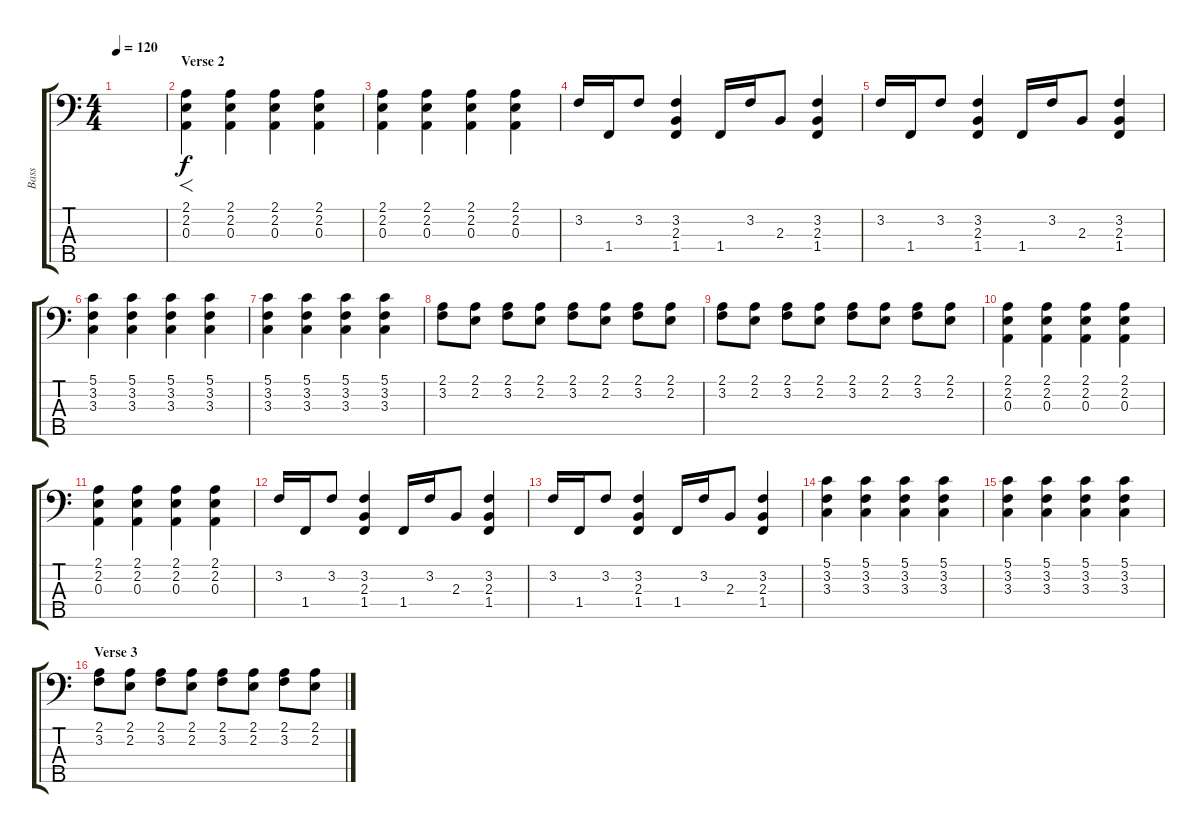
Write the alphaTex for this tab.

\track ("Bass" "Bass") {instrument electricbassfinger}
\staff {score tabs}
\tuning (G2 D2 A1 E1 B0) {hide}
\ts (4 4)
\tempo 120
\clef f4
\ks c
|
\section ("" "Verse 2")
(2.1 2.2 0.3).4{f} (2.1 2.2 0.3).4 (2.1 2.2 0.3).4 (2.1 2.2 0.3).4 |
(2.1 2.2 0.3).4 (2.1 2.2 0.3).4 (2.1 2.2 0.3).4 (2.1 2.2 0.3).4 |
3.2.16 1.4.16 3.2.8 (3.2 2.3 1.4).4 1.4.16 3.2.16 2.3.8 (3.2 2.3 1.4).4 |
3.2.16 1.4.16 3.2.8 (3.2 2.3 1.4).4 1.4.16 3.2.16 2.3.8 (3.2 2.3 1.4).4 |
(5.1 3.2 3.3).4 (5.1 3.2 3.3).4 (5.1 3.2 3.3).4 (5.1 3.2 3.3).4 |
(5.1 3.2 3.3).4 (5.1 3.2 3.3).4 (5.1 3.2 3.3).4 (5.1 3.2 3.3).4 |
(2.1 3.2).8 (2.1 2.2).8 (2.1 3.2).8 (2.1 2.2).8 (2.1 3.2).8 (2.1 2.2).8 (2.1 3.2).8 (2.1 2.2).8 |
(2.1 3.2).8 (2.1 2.2).8 (2.1 3.2).8 (2.1 2.2).8 (2.1 3.2).8 (2.1 2.2).8 (2.1 3.2).8 (2.1 2.2).8 |
(2.1 2.2 0.3).4 (2.1 2.2 0.3).4 (2.1 2.2 0.3).4 (2.1 2.2 0.3).4 |
(2.1 2.2 0.3).4 (2.1 2.2 0.3).4 (2.1 2.2 0.3).4 (2.1 2.2 0.3).4 |
3.2.16 1.4.16 3.2.8 (3.2 2.3 1.4).4 1.4.16 3.2.16 2.3.8 (3.2 2.3 1.4).4 |
3.2.16 1.4.16 3.2.8 (3.2 2.3 1.4).4 1.4.16 3.2.16 2.3.8 (3.2 2.3 1.4).4 |
(5.1 3.2 3.3).4 (5.1 3.2 3.3).4 (5.1 3.2 3.3).4 (5.1 3.2 3.3).4 |
(5.1 3.2 3.3).4 (5.1 3.2 3.3).4 (5.1 3.2 3.3).4 (5.1 3.2 3.3).4 |
\section ("" "Verse 3")
(2.1 3.2).8 (2.1 2.2).8 (2.1 3.2).8 (2.1 2.2).8 (2.1 3.2).8 (2.1 2.2).8 (2.1 3.2).8 (2.1 2.2).8
